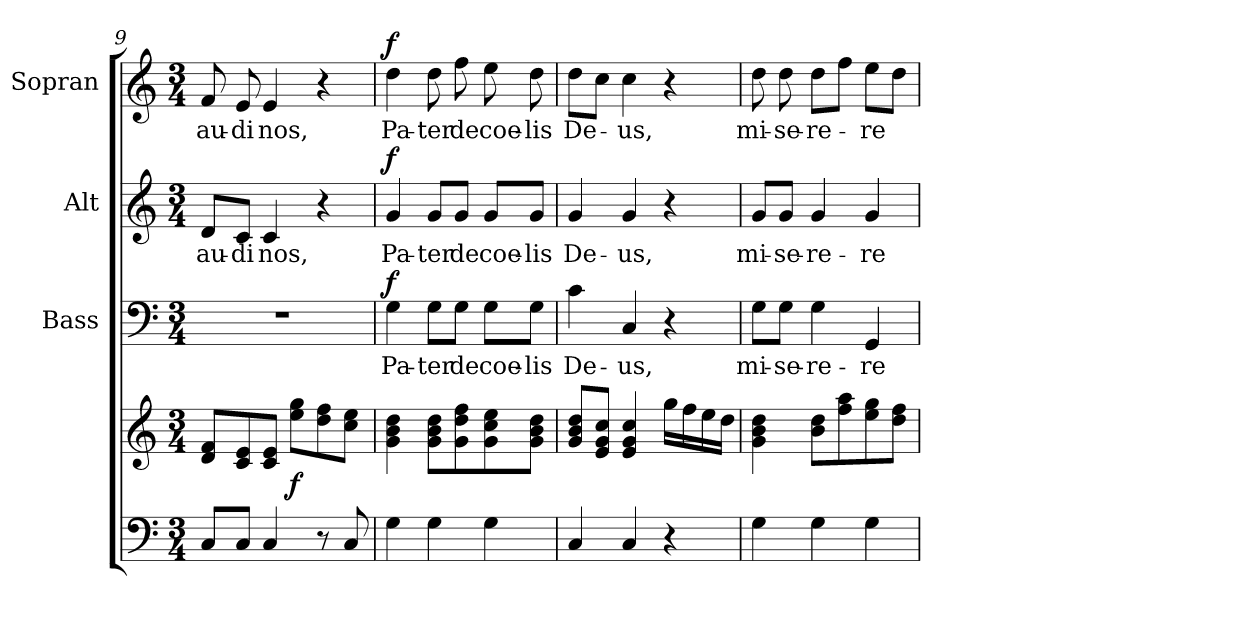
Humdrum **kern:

**kern	**kern	**dynam	**kern	**text	**dynam	**kern	**text	**dynam	**kern	**text	**dynam
*part4	*part4	*part4	*part3	*part3	*part3	*part2	*part2	*part2	*part1	*part1	*part1
*staff5	*staff4	*staff4/5	*staff3	*staff3	*staff3	*staff2	*staff2	*staff2	*staff1	*staff1	*staff1
*	*	*	*I"Bass	*	*	*I"Alt	*	*	*I"Sopran	*	*
*	*	*	*I'B.	*	*	*I'A.	*	*	*I'S.	*	*
!!LO:PB:g=z
*clefF4	*clefG2	*	*clefF4	*	*	*clefG2	*	*	*clefG2	*	*
*k[]	*k[]	*	*k[]	*	*	*k[]	*	*	*k[]	*	*
*C:	*C:	*	*C:	*	*	*C:	*	*	*C:	*	*
*M3/4	*M3/4	*	*M3/4	*	*	*M3/4	*	*	*M3/4	*	*
=9	=9	=9	=9	=9	=9	=9	=9	=9	=9	=9	=9
!	!	!	!	!	!	!	!LO:LY:b	!	!	!LO:LY:b	!
8C/L	8d/ 8f/L	.	2.r	.	.	8d/L	-au-	.	8f/	-au-	.
!	!	!	!	!	!	!	!LO:LY:b	!	!	!LO:LY:b	!
8C/J	8c/ 8e/	.	.	.	.	8c/J	-di	.	8e/	-di	.
!	!	!	!	!	!	!	!LO:LY:b	!	!	!LO:LY:b	!
4C/	8c/ 8e/J	.	.	.	.	4c/	nos,	.	4e/	nos,	.
!	!	!LO:DY:b	!	!	!	!	!	!	!	!	!
.	8ee\ 8gg\L	f	.	.	.	.	.	.	.	.	.
8r	8dd\ 8ff\	.	.	.	.	4r	.	.	4r	.	.
8C/	8cc\ 8ee\J	.	.	.	.	.	.	.	.	.	.
=10	=10	=10	=10	=10	=10	=10	=10	=10	=10	=10	=10
!	!	!	!	!LO:LY:b	!LO:DY:a	!	!LO:LY:b	!LO:DY:a	!	!LO:LY:b	!LO:DY:a
4G\	4g\ 4b\ 4dd\	.	4G\	Pa-	f	4g/	Pa-	f	4dd\	Pa-	f
!	!	!	!	!LO:LY:b	!	!	!LO:LY:b	!	!	!LO:LY:b	!
4G\	8g\ 8b\ 8dd\L	.	8G\L	-ter	.	8g/L	-ter	.	8dd\	-ter	.
!	!	!	!	!LO:LY:b	!	!	!LO:LY:b	!	!	!LO:LY:b	!
.	8g\ 8dd\ 8ff\	.	8G\J	de	.	8g/J	de	.	8ff\	de	.
!	!	!	!	!LO:LY:b	!	!	!LO:LY:b	!	!	!LO:LY:b	!
4G\	8g\ 8cc\ 8ee\	.	8G\L	coe-	.	8g/L	coe-	.	8ee\	coe-	.
!	!	!	!	!LO:LY:b	!	!	!LO:LY:b	!	!	!LO:LY:b	!
.	8g\ 8b\ 8dd\J	.	8G\J	-lis	.	8g/J	-lis	.	8dd\	-lis	.
=11	=11	=11	=11	=11	=11	=11	=11	=11	=11	=11	=11
!	!	!	!	!LO:LY:b	!	!	!LO:LY:b	!	!	!LO:LY:b	!
4C/	8g/ 8b/ 8dd/L	.	4c\	De-	.	4g/	De-	.	8dd\L	De-	.
.	8e/ 8g/ 8cc/J	.	.	.	.	.	.	.	8cc\J	.	.
!	!	!	!	!LO:LY:b	!	!	!LO:LY:b	!	!	!LO:LY:b	!
4C/	4e/ 4g/ 4cc/	.	4C/	-us,	.	4g/	-us,	.	4cc\	-us,	.
4r	16gg\LL	.	4r	.	.	4r	.	.	4r	.	.
.	16ff\	.	.	.	.	.	.	.	.	.	.
.	16ee\	.	.	.	.	.	.	.	.	.	.
.	16dd\JJ	.	.	.	.	.	.	.	.	.	.
=12	=12	=12	=12	=12	=12	=12	=12	=12	=12	=12	=12
!	!	!	!	!LO:LY:b	!	!	!LO:LY:b	!	!	!LO:LY:b	!
4G\	4g\ 4b\ 4dd\	.	8G\L	mi-	.	8g/L	mi-	.	8dd\	mi-	.
!	!	!	!	!LO:LY:b	!	!	!LO:LY:b	!	!	!LO:LY:b	!
.	.	.	8G\J	-se-	.	8g/J	-se-	.	8dd\	-se-	.
!	!	!	!	!LO:LY:b	!	!	!LO:LY:b	!	!	!LO:LY:b	!
4G\	8b\ 8dd\L	.	4G\	-re-	.	4g/	-re-	.	8dd\L	-re-	.
.	8ff\ 8aa\	.	.	.	.	.	.	.	8ff\J	.	.
!	!	!	!	!LO:LY:b	!	!	!LO:LY:b	!	!	!LO:LY:b	!
4G\	8ee\ 8gg\	.	4GG/	-re	.	4g/	-re	.	8ee\L	-re	.
.	8dd\ 8ff\J	.	.	.	.	.	.	.	8dd\J	.	.
=	=	=	=	=	=	=	=	=	=	=	=
*-	*-	*-	*-	*-	*-	*-	*-	*-	*-	*-	*-
